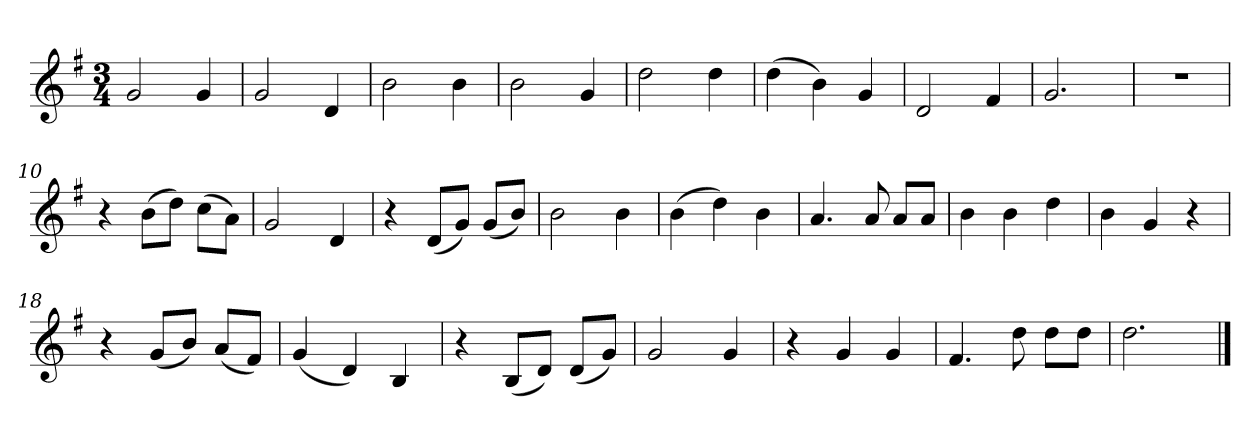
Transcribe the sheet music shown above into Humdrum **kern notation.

**kern
*part1
*staff1
*k[f#]
*M3/4
*MM120
=1
2g
4g
=2
2g
4d
=3
2b
4b
=4
2b
4g
=5
2dd
4dd
=6
(4dd
4b)
4g
=7
2d
4f#
=8
2.g
=9
2.r
=10
4r
(8bL
8ddJ)
(8ccL
8aJ)
=11
2g
4d
=12
4r
(8dL
8gJ)
(8gL
8bJ)
=13
2b
4b
=14
(4b
4dd)
4b
=15
4.a
8a
8aL
8aJ
=16
4b
4b
4dd
=17
4b
4g
4r
=18
4r
(8gL
8bJ)
(8aL
8f#J)
=19
(4g
4d)
4B
=20
4r
(8BL
8dJ)
(8dL
8gJ)
=21
2g
4g
=22
4r
4g
4g
=23
4.f#
8dd
8ddL
8ddJ
=24
2.dd
==
*-
